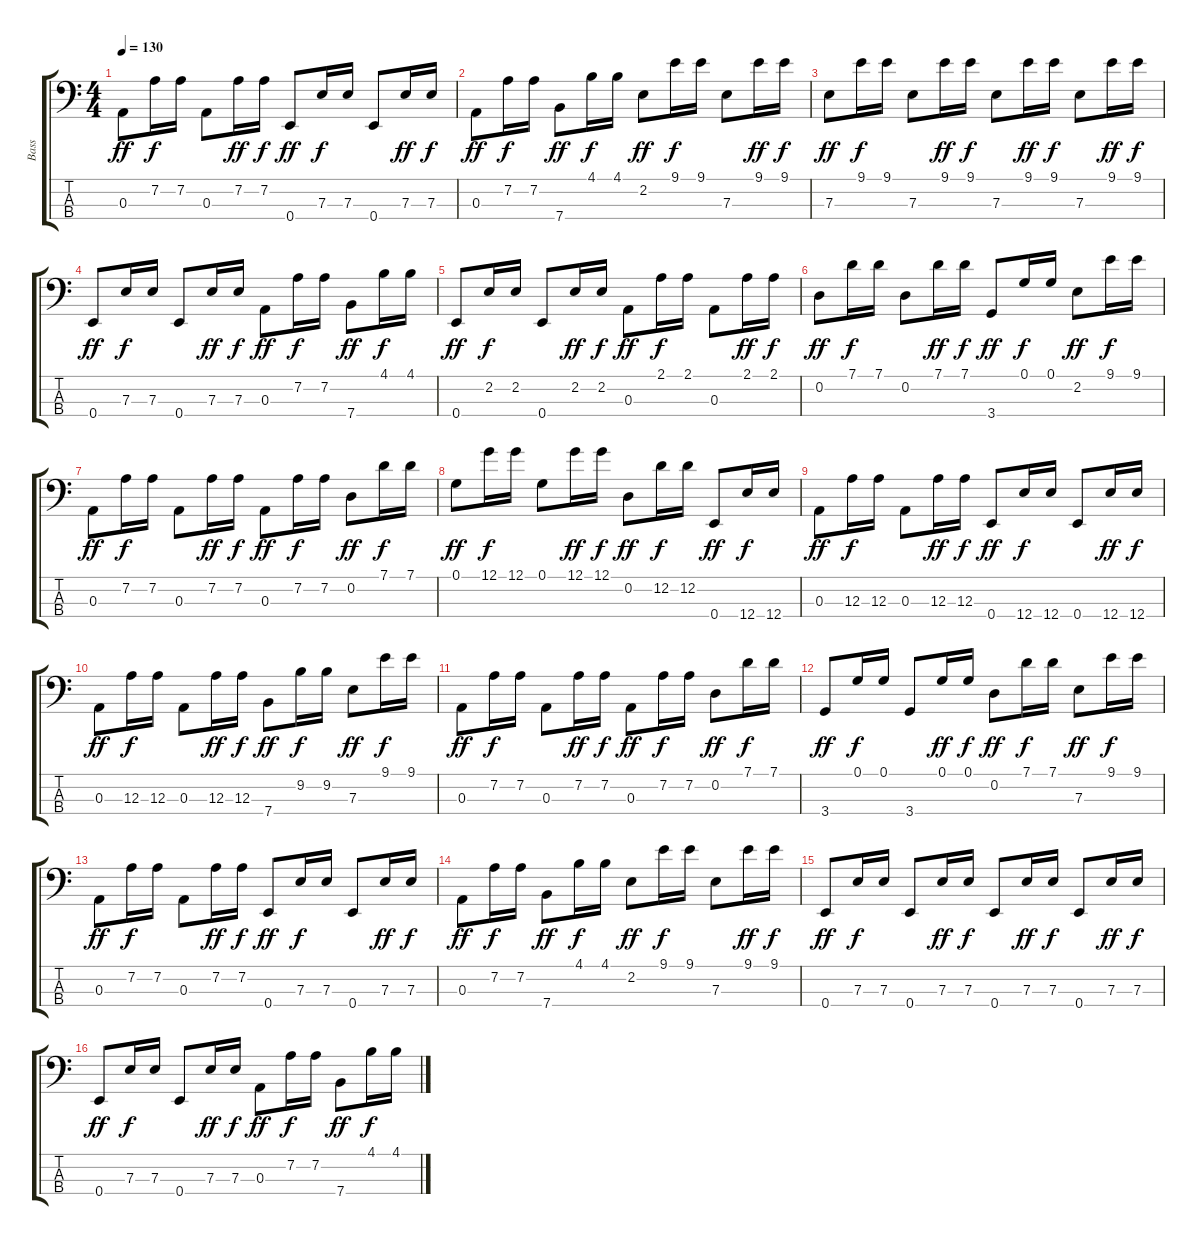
\track ("Bass " "Bass ") {instrument synthbass2}
\staff {score tabs}
\tuning (G2 D2 A1 E1) {hide}
\ts (4 4)
\tempo 130
\clef f4
\ks c
0.3.8{dy ff} 7.2.16{dy f} 7.2.16 0.3.8 7.2.16{dy ff} 7.2.16{dy f} 0.4.8{dy ff} 7.3.16{dy f} 7.3.16 0.4.8 7.3.16{dy ff} 7.3.16{dy f} |
0.3.8{dy ff} 7.2.16{dy f} 7.2.16 7.4.8{dy ff} 4.1.16{dy f} 4.1.16 2.2.8{dy ff} 9.1.16{dy f} 9.1.16 7.3.8 9.1.16{dy ff} 9.1.16{dy f} |
7.3.8{dy ff} 9.1.16{dy f} 9.1.16 7.3.8 9.1.16{dy ff} 9.1.16{dy f} 7.3.8 9.1.16{dy ff} 9.1.16{dy f} 7.3.8 9.1.16{dy ff} 9.1.16{dy f} |
0.4.8{dy ff} 7.3.16{dy f} 7.3.16 0.4.8 7.3.16{dy ff} 7.3.16{dy f} 0.3.8{dy ff} 7.2.16{dy f} 7.2.16 7.4.8{dy ff} 4.1.16{dy f} 4.1.16 |
0.4.8{dy ff} 2.2.16{dy f} 2.2.16 0.4.8 2.2.16{dy ff} 2.2.16{dy f} 0.3.8{dy ff} 2.1.16{dy f} 2.1.16 0.3.8 2.1.16{dy ff} 2.1.16{dy f} |
0.2.8{dy ff} 7.1.16{dy f} 7.1.16 0.2.8 7.1.16{dy ff} 7.1.16{dy f} 3.4.8{dy ff} 0.1.16{dy f} 0.1.16 2.2.8{dy ff} 9.1.16{dy f} 9.1.16 |
0.3.8{dy ff} 7.2.16{dy f} 7.2.16 0.3.8 7.2.16{dy ff} 7.2.16{dy f} 0.3.8{dy ff} 7.2.16{dy f} 7.2.16 0.2.8{dy ff} 7.1.16{dy f} 7.1.16 |
0.1.8{dy ff} 12.1.16{dy f} 12.1.16 0.1.8 12.1.16{dy ff} 12.1.16{dy f} 0.2.8{dy ff} 12.2.16{dy f} 12.2.16 0.4.8{dy ff} 12.4.16{dy f} 12.4.16 |
0.3.8{dy ff} 12.3.16{dy f} 12.3.16 0.3.8 12.3.16{dy ff} 12.3.16{dy f} 0.4.8{dy ff} 12.4.16{dy f} 12.4.16 0.4.8 12.4.16{dy ff} 12.4.16{dy f} |
0.3.8{dy ff} 12.3.16{dy f} 12.3.16 0.3.8 12.3.16{dy ff} 12.3.16{dy f} 7.4.8{dy ff} 9.2.16{dy f} 9.2.16 7.3.8{dy ff} 9.1.16{dy f} 9.1.16 |
0.3.8{dy ff} 7.2.16{dy f} 7.2.16 0.3.8 7.2.16{dy ff} 7.2.16{dy f} 0.3.8{dy ff} 7.2.16{dy f} 7.2.16 0.2.8{dy ff} 7.1.16{dy f} 7.1.16 |
3.4.8{dy ff} 0.1.16{dy f} 0.1.16 3.4.8 0.1.16{dy ff} 0.1.16{dy f} 0.2.8{dy ff} 7.1.16{dy f} 7.1.16 7.3.8{dy ff} 9.1.16{dy f} 9.1.16 |
0.3.8{dy ff} 7.2.16{dy f} 7.2.16 0.3.8 7.2.16{dy ff} 7.2.16{dy f} 0.4.8{dy ff} 7.3.16{dy f} 7.3.16 0.4.8 7.3.16{dy ff} 7.3.16{dy f} |
0.3.8{dy ff} 7.2.16{dy f} 7.2.16 7.4.8{dy ff} 4.1.16{dy f} 4.1.16 2.2.8{dy ff} 9.1.16{dy f} 9.1.16 7.3.8 9.1.16{dy ff} 9.1.16{dy f} |
0.4.8{dy ff} 7.3.16{dy f} 7.3.16 0.4.8 7.3.16{dy ff} 7.3.16{dy f} 0.4.8 7.3.16{dy ff} 7.3.16{dy f} 0.4.8 7.3.16{dy ff} 7.3.16{dy f} |
0.4.8{dy ff} 7.3.16{dy f} 7.3.16 0.4.8 7.3.16{dy ff} 7.3.16{dy f} 0.3.8{dy ff} 7.2.16{dy f} 7.2.16 7.4.8{dy ff} 4.1.16{dy f} 4.1.16
